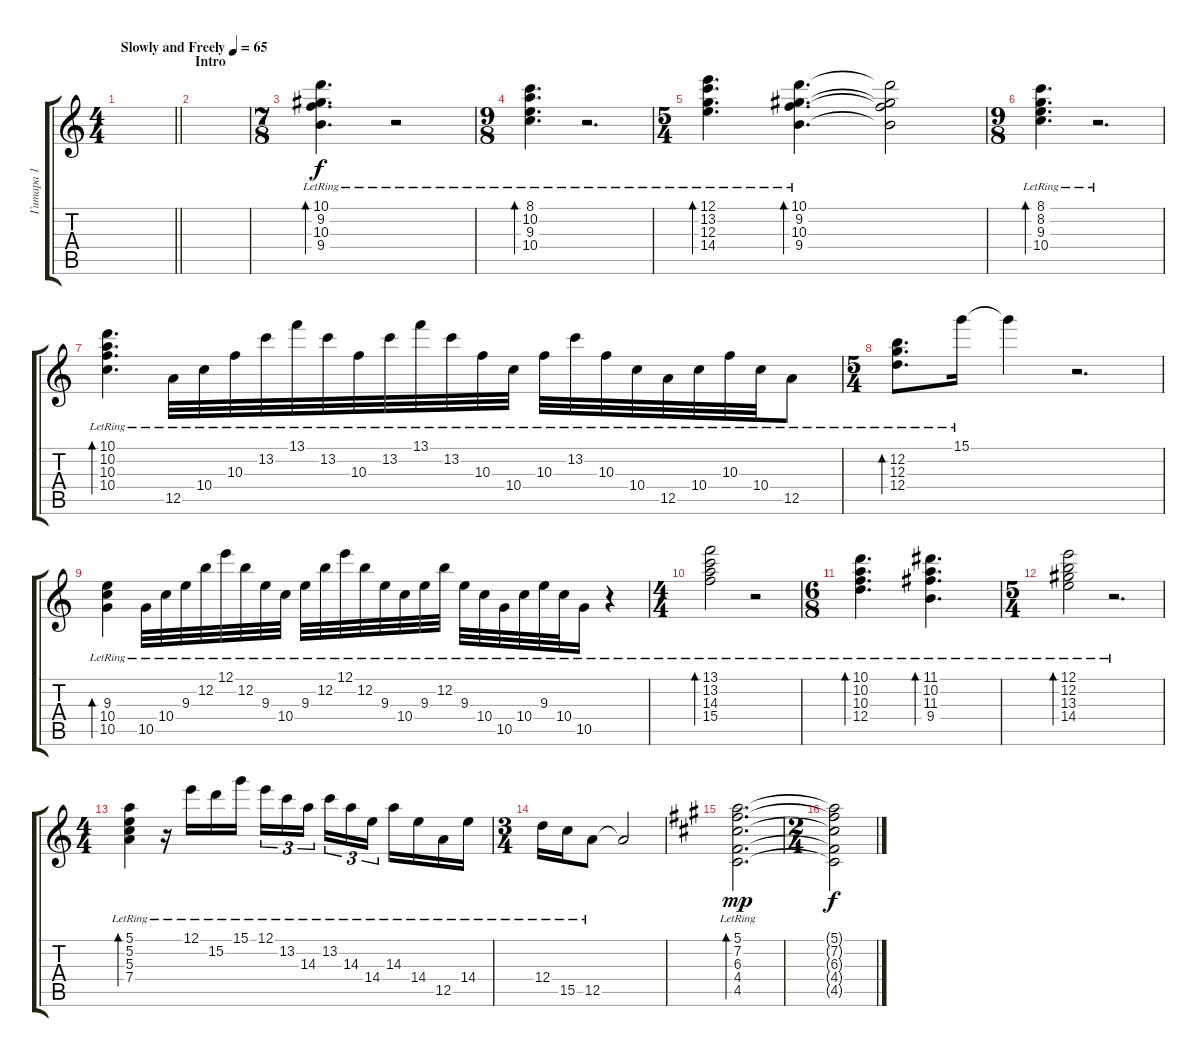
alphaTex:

\track ("Гитара 1" "Гитара 1") {instrument acousticguitarsteel}
\staff {score tabs}
\tuning (E4 B3 G3 D3 A2 E2) {hide}
\ts (4 4)
\tempo (65 "Slowly and Freely")
\clef g2
\barLineRight lightlight
\ks c
|
\section ("" "Intro")
|
\ts (7 8)
(10.1{lr} 9.2{lr} 10.3{lr} 9.4{lr}).4{d bd 240} r.2 |
\ts (9 8)
(8.1{lr} 10.2{lr} 9.3{lr} 10.4{lr}).4{d bd 240} r.2{d} |
\ts (5 4)
(12.1{lr} 13.2{lr} 12.3{lr} 14.4{lr}).4{d bd 240} (10.1{lr} 9.2{lr} 10.3{lr} 9.4{lr}).4{d bd 480} (10.1{t} 9.2{t} 10.3{t} 9.4{t}).2 |
\ts (9 8)
(8.1{lr} 8.2{lr} 9.3{lr} 10.4{lr}).4{d bd 240} r.2{d} |
(10.1{lr} 10.2{lr} 10.3{lr} 10.4{lr}).4{d bd 240} 12.5{lr}.32 10.4{lr}.32 10.3{lr}.32 13.2{lr}.32 13.1{lr}.32 13.2{lr}.32 10.3{lr}.32 13.2{lr}.32 13.1{lr}.32 13.2{lr}.32 10.3{lr}.32 10.4{lr}.32 10.3{lr}.32 13.2{lr}.32 10.3{lr}.32 10.4{lr}.32 12.5{lr}.32 10.4{lr}.32 10.3{lr}.32 10.4{lr}.32 12.5{lr}.8 |
\ts (5 4)
(12.2{lr} 12.3{lr} 12.4{lr}).8{d bd 240} 15.1{lr}.16 15.1{t}.4 r.2{d} |
(9.3{lr} 10.4{lr} 10.5{lr}).4{bd 240} 10.5{lr}.32 10.4{lr}.32 9.3{lr}.32 12.2{lr}.32 12.1{lr}.32 12.2{lr}.32 9.3{lr}.32 10.4{lr}.32 9.3{lr}.32 12.2{lr}.32 12.1{lr}.32 12.2{lr}.32 9.3{lr}.32 10.4{lr}.32 9.3{lr}.32 12.2{lr}.32 9.3{lr}.32 10.4{lr}.32 10.5{lr}.32 10.4{lr}.32 9.3{lr}.32 10.4{lr}.32 10.5{lr}.16 r.4 |
\ts (4 4)
(13.1{lr} 13.2{lr} 14.3{lr} 15.4{lr}).2{bd 240} r.2 |
\ts (6 8)
(10.1{lr} 10.2{lr} 10.3{lr} 12.4{lr}).4{d bd 240} (11.1{lr} 10.2{lr} 11.3{lr} 9.4{lr}).4{d bd 240} |
\ts (5 4)
(12.1{lr} 12.2{lr} 13.3{lr} 14.4{lr}).2{bd 240} r.2{d} |
\ts (4 4)
(5.1{lr} 5.2{lr} 5.3{lr} 7.4{lr}).4{bd 240} r.16 12.1{lr}.16 15.2{lr}.16 15.1{lr}.16 12.1{lr}.16{tu (3 2)} 13.2{lr}.16{tu (3 2)} 14.3{lr}.16{tu (3 2) beam splitsecondary} 13.2{lr}.16{tu (3 2)} 14.3{lr}.16{tu (3 2)} 14.4{lr}.16{tu (3 2)} 14.3{lr}.16 14.4{lr}.16 12.5{lr}.16 14.4{lr}.16 |
\ts (3 4)
12.4{lr}.16 15.5{lr}.16 12.5{lr}.8 12.5{t}.2{dy f} |
\ks f#minor
(5.1{lr} 7.2{lr} 6.3{lr} 4.4{lr} 4.5{lr}).2{d bd 240 dy mp} |
\ts (2 4)
(5.1{t} 7.2{t} 6.3{t} 4.4{t} 4.5{t}).2{dy f}
